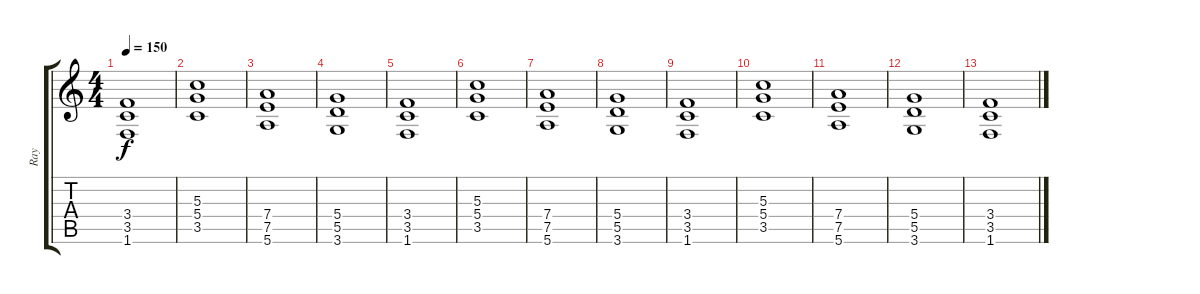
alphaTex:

\track ("Ray" "Ray") {instrument distortionguitar}
\staff {score tabs}
\tuning (E4 B3 G3 D3 A2 E2) {hide}
\ts (4 4)
\tempo 150
\clef g2
\ks c
(3.4 3.5 1.6).1{dy f} |
(5.3 5.4 3.5).1 |
(7.4 7.5 5.6).1 |
(5.4 5.5 3.6).1 |
(3.4 3.5 1.6).1 |
(5.3 5.4 3.5).1 |
(7.4 7.5 5.6).1 |
(5.4 5.5 3.6).1 |
(3.4 3.5 1.6).1 |
(5.3 5.4 3.5).1 |
(7.4 7.5 5.6).1 |
(5.4 5.5 3.6).1 |
(3.4 3.5 1.6).1
